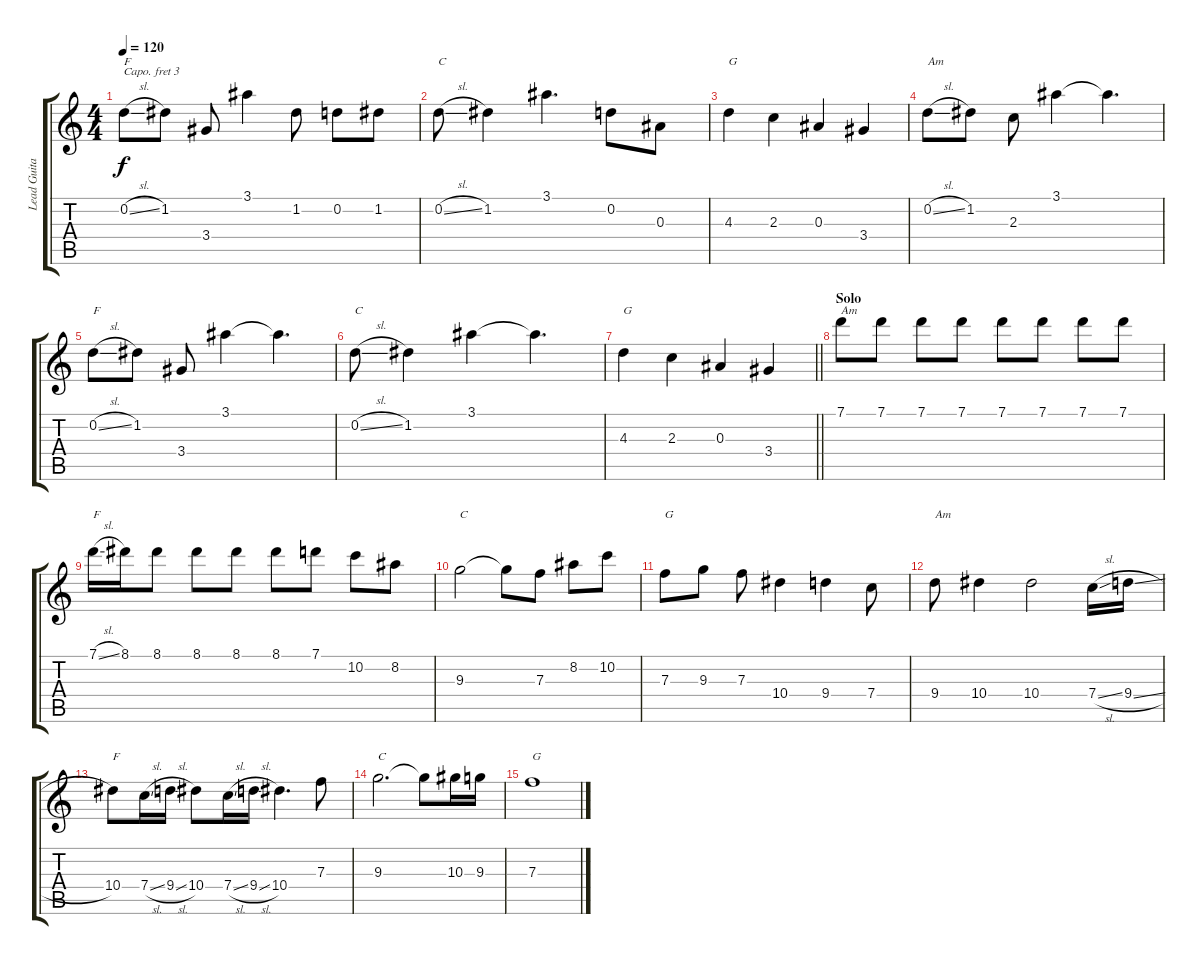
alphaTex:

\track ("Lead Guitar" "Lead Guita") {instrument acousticguitarsteel}
\staff {score tabs}
\capo 3
\tuning (E4 B3 G3 D3 A2 E2) {hide}
\ts (4 4)
\tempo 120
\clef g2
\ks c
0.2{sl}.8{txt "F" dy f} 1.2.8 3.4.8 3.1.4 1.2.8 0.2.8 1.2.8 |
0.2{sl}.8{txt "C"} 1.2.4 3.1.4{d} 0.2.8 0.3.8 |
4.3.4{txt "G"} 2.3.4 0.3.4 3.4.4 |
0.2{sl}.8{txt "Am"} 1.2.8 2.3.8 3.1.4 3.1{t}.4{d} |
0.2{sl}.8{txt "F"} 1.2.8 3.4.8 3.1.4 3.1{t}.4{d} |
0.2{sl}.8{txt "C"} 1.2.4 3.1.4 3.1{t}.4{d} |
\barLineRight lightlight
4.3.4{txt "G"} 2.3.4 0.3.4 3.4.4 |
\section ("" "Solo")
7.1.8{txt "Am"} 7.1.8 7.1.8 7.1.8 7.1.8 7.1.8 7.1.8 7.1.8 |
7.1{sl}.16{txt "F"} 8.1.16 8.1.8 8.1.8 8.1.8 8.1.8 7.1.8 10.2.8 8.2.8 |
9.3.2{txt "C"} 9.3{t}.8 7.3.8 8.2.8 10.2.8 |
7.3.8{txt "G"} 9.3.8 7.3.8 10.4.4 9.4.4 7.4.8 |
9.4.8{txt "Am"} 10.4.4 10.4.2 7.4{sl}.16 9.4{sl}.16 |
10.4.8{txt "F"} 7.4{sl}.16 9.4{sl}.16 10.4.8 7.4{sl}.16 9.4{sl}.16 10.4.4{d} 7.3.8 |
9.3.2{d txt "C"} 9.3{t}.8 10.3.16 9.3.16 |
7.3.1{txt "G"}
